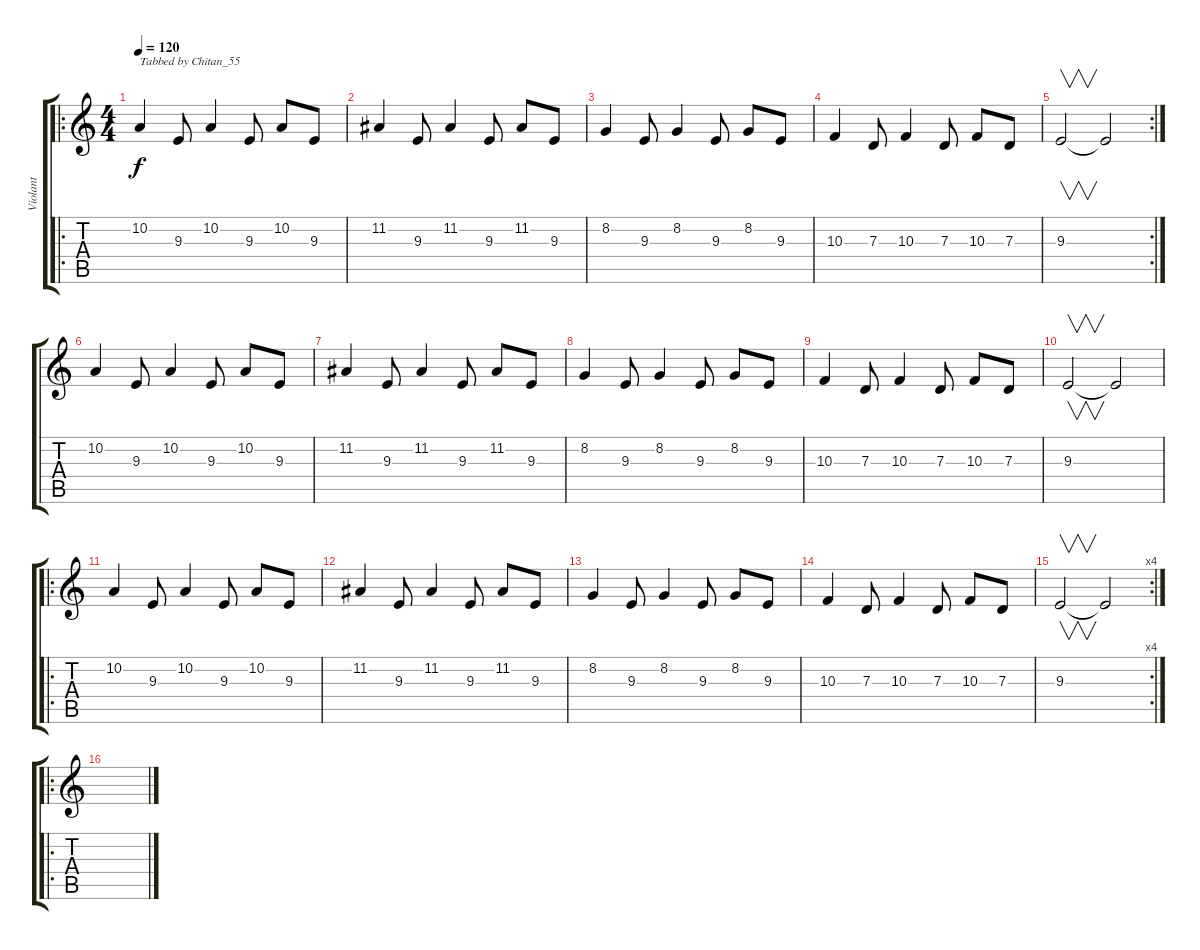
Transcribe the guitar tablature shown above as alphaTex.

\track ("Violant" "Violant") {instrument viola}
\staff {score tabs}
\tuning (E4 B3 G3 D3 A2 E2) {hide}
\ro
\ts (4 4)
\tempo 120
\clef g2
\ks c
10.2.4{txt "Tabbed by Chitan_55" dy f instrument viola} 9.3.8 10.2.4 9.3.8 10.2.8 9.3.8 |
11.2.4 9.3.8 11.2.4 9.3.8 11.2.8 9.3.8 |
8.2.4 9.3.8 8.2.4 9.3.8 8.2.8 9.3.8 |
10.3.4 7.3.8 10.3.4 7.3.8 10.3.8 7.3.8 |
\rc 2
9.3.2{v} 9.3{t}.2 |
10.2.4 9.3.8 10.2.4 9.3.8 10.2.8 9.3.8 |
11.2.4 9.3.8 11.2.4 9.3.8 11.2.8 9.3.8 |
8.2.4 9.3.8 8.2.4 9.3.8 8.2.8 9.3.8 |
10.3.4 7.3.8 10.3.4 7.3.8 10.3.8 7.3.8 |
9.3.2{v} 9.3{t}.2 |
\ro
10.2.4 9.3.8 10.2.4 9.3.8 10.2.8 9.3.8 |
11.2.4 9.3.8 11.2.4 9.3.8 11.2.8 9.3.8 |
8.2.4 9.3.8 8.2.4 9.3.8 8.2.8 9.3.8 |
10.3.4 7.3.8 10.3.4 7.3.8 10.3.8 7.3.8 |
\rc 4
9.3.2{v} 9.3{t}.2 |
\ro
